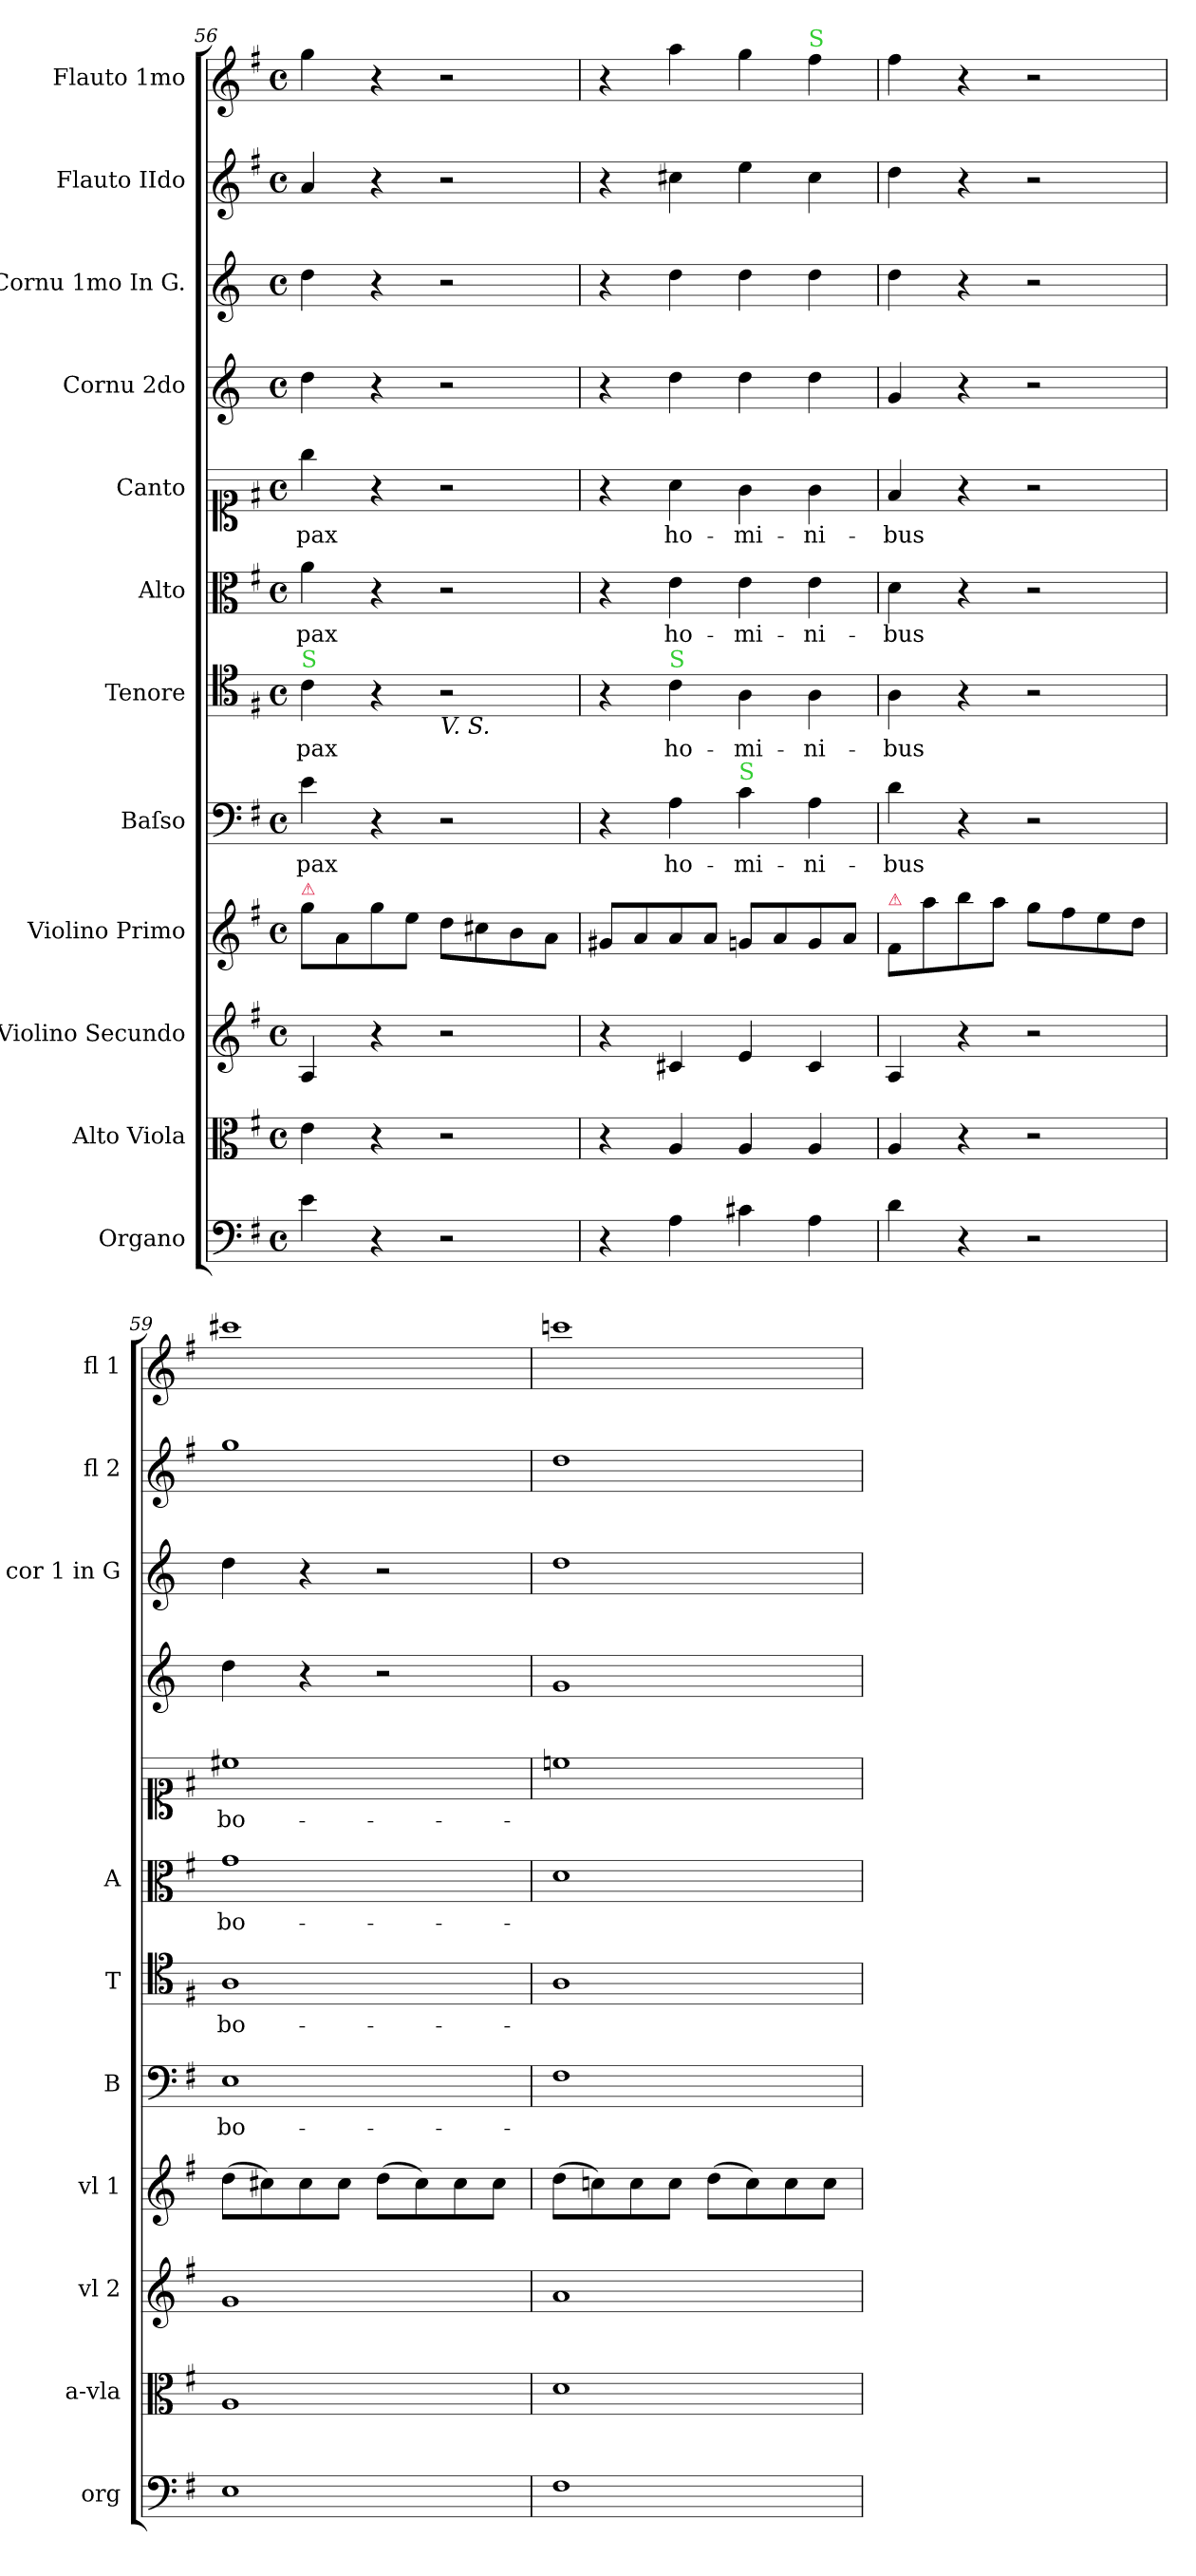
**kern	**kern	**kern	**kern	**kern	**text	**kern	**text	**kern	**text	**kern	**text	**kern	**kern	**kern	**kern
*part12	*part11	*part10	*part9	*part8	*part8	*part7	*part7	*part6	*part6	*part5	*part5	*part4	*part3	*part2	*part1
*staff12	*staff11	*staff10	*staff9	*staff8	*staff8	*staff7	*staff7	*staff6	*staff6	*staff5	*staff5	*staff4	*staff3	*staff2	*staff1
*I"Organo	*I"Alto Viola	*I"Violino Secundo	*I"Violino Primo	*I"Baſso	*	*I"Tenore	*	*I"Alto	*	*I"Canto	*	*I"Cornu 2do	*I"Cornu 1mo In G.	*I"Flauto IIdo	*I"Flauto 1mo
*I'org	*I'a-vla	*I'vl 2	*I'vl 1	*I'B	*	*I'T	*	*I'A	*	*	*	*	*I'cor 1 in G	*I'fl 2	*I'fl 1
*clefF4	*clefC3	*clefG2	*clefG2	*clefF4	*	*clefC4	*	*clefC3	*	*clefC1	*	*clefG2	*clefG2	*clefG2	*clefG2
*	*	*	*	*	*	*	*	*	*	*	*	*ITrd3c5	*ITrd3c5	*	*
*k[f#]	*k[f#]	*k[f#]	*k[f#]	*k[f#]	*	*k[f#]	*	*k[f#]	*	*k[f#]	*	*k[f#]	*k[f#]	*k[f#]	*k[f#]
*G:	*G:	*G:	*G:	*G:	*	*G:	*	*G:	*	*G:	*	*G:	*G:	*G:	*G:
*M4/4	*M4/4	*M4/4	*M4/4	*M4/4	*	*M4/4	*	*M4/4	*	*M4/4	*	*M4/4	*M4/4	*M4/4	*M4/4
*met(c)	*met(c)	*met(c)	*met(c)	*met(c)	*	*met(c)	*	*met(c)	*	*met(c)	*	*met(c)	*met(c)	*met(c)	*met(c)
=56	=56	=56	=56	=56	=56	=56	=56	=56	=56	=56	=56	=56	=56	=56	=56
!	!	!	!	!	!	!LO:TX:a:color=limegreen:t=S	!	!	!	!	!	!	!	!	!
!	!	!	!LO:TX:a:color=crimson:t=⚠	!	!	!	!	!	!	!	!	!	!	!	!
4e\	4e\	4A/	8gg\L	4e\	pax	4c\	pax	4a\	pax	4gg\	pax	4a\	4a\	4a/	4gg\
.	.	.	8a/	.	.	.	.	.	.	.	.	.	.	.	.
4r	4r	4r	8gg\	4r	.	4r	.	4r	.	4r	.	4r	4r	4r	4r
.	.	.	8ee\J	.	.	.	.	.	.	.	.	.	.	.	.
!	!	!	!	!	!	!LO:TX:b:i:t=V. S.	!	!	!	!	!	!	!	!	!
2r	2r	2r	8dd\L	2r	.	2r	.	2r	.	2r	.	2r	2r	2r	2r
.	.	.	8cc#X\	.	.	.	.	.	.	.	.	.	.	.	.
.	.	.	8b\	.	.	.	.	.	.	.	.	.	.	.	.
.	.	.	8a\J	.	.	.	.	.	.	.	.	.	.	.	.
=57	=57	=57	=57	=57	=57	=57	=57	=57	=57	=57	=57	=57	=57	=57	=57
4r	4r	4r	8g#X/L	4r	.	4r	.	4r	.	4r	.	4r	4r	4r	4r
.	.	.	8a/	.	.	.	.	.	.	.	.	.	.	.	.
!	!	!	!	!	!	!LO:TX:a:color=limegreen:t=S	!	!	!	!	!	!	!	!	!
4A\	4A/	4c#X/	8a/	4A\	ho-	4c\	ho-	4e\	ho-	4a\	ho-	4a\	4a\	4cc#X\	4aa\
.	.	.	8a/J	.	.	.	.	.	.	.	.	.	.	.	.
!	!	!	!	!LO:TX:a:color=limegreen:t=S	!	!	!	!	!	!	!	!	!	!	!
4c#X\	4A/	4e/	8gn/L	4c\	-mi-	4A\	-mi-	4e\	-mi-	4g\	-mi-	4a\	4a\	4ee\	4gg\
.	.	.	8a/	.	.	.	.	.	.	.	.	.	.	.	.
!	!	!	!	!	!	!	!	!	!	!	!	!	!	!	!LO:TX:a:color=limegreen:t=S
4A\	4A/	4c#/	8g/	4A\	-ni-	4A\	-ni-	4e\	-ni-	4g\	-ni-	4a\	4a\	4cc#\	4ff#\
.	.	.	8a/J	.	.	.	.	.	.	.	.	.	.	.	.
=58	=58	=58	=58	=58	=58	=58	=58	=58	=58	=58	=58	=58	=58	=58	=58
!	!	!	!LO:TX:a:color=crimson:t=⚠	!	!	!	!	!	!	!	!	!	!	!	!
4d\	4A/	4A/	8f#/L	4d\	-bus	4A\	-bus	4d\	-bus	4f#/	-bus	4d/	4a\	4dd\	4ff#\
.	.	.	8aa\	.	.	.	.	.	.	.	.	.	.	.	.
4r	4r	4r	8bb\	4r	.	4r	.	4r	.	4r	.	4r	4r	4r	4r
.	.	.	8aa\J	.	.	.	.	.	.	.	.	.	.	.	.
2r	2r	2r	8gg\L	2r	.	2r	.	2r	.	2r	.	2r	2r	2r	2r
.	.	.	8ff#\	.	.	.	.	.	.	.	.	.	.	.	.
.	.	.	8ee\	.	.	.	.	.	.	.	.	.	.	.	.
.	.	.	8dd\J	.	.	.	.	.	.	.	.	.	.	.	.
=59	=59	=59	=59	=59	=59	=59	=59	=59	=59	=59	=59	=59	=59	=59	=59
1E	1A	1g	(8dd\L	1E	bo-	1A	bo-	1g	bo-	1cc#X	bo-	4a\	4a\	1gg	1ccc#X
.	.	.	8cc#X\)	.	.	.	.	.	.	.	.	.	.	.	.
.	.	.	8cc#\	.	.	.	.	.	.	.	.	4r	4r	.	.
.	.	.	8cc#\J	.	.	.	.	.	.	.	.	.	.	.	.
.	.	.	(8dd\L	.	.	.	.	.	.	.	.	2r	2r	.	.
.	.	.	8cc#\)	.	.	.	.	.	.	.	.	.	.	.	.
.	.	.	8cc#\	.	.	.	.	.	.	.	.	.	.	.	.
.	.	.	8cc#\J	.	.	.	.	.	.	.	.	.	.	.	.
=60	=60	=60	=60	=60	=60	=60	=60	=60	=60	=60	=60	=60	=60	=60	=60
1F#	1d	1a	(8dd\L	1F#	.	1A	.	1d	.	1ccn	.	1d	1a	1dd	1cccn
.	.	.	8ccn\)	.	.	.	.	.	.	.	.	.	.	.	.
.	.	.	8cc\	.	.	.	.	.	.	.	.	.	.	.	.
.	.	.	8cc\J	.	.	.	.	.	.	.	.	.	.	.	.
.	.	.	(8dd\L	.	.	.	.	.	.	.	.	.	.	.	.
.	.	.	8cc\)	.	.	.	.	.	.	.	.	.	.	.	.
.	.	.	8cc\	.	.	.	.	.	.	.	.	.	.	.	.
.	.	.	8cc\J	.	.	.	.	.	.	.	.	.	.	.	.
=	=	=	=	=	=	=	=	=	=	=	=	=	=	=	=
*-	*-	*-	*-	*-	*-	*-	*-	*-	*-	*-	*-	*-	*-	*-	*-
